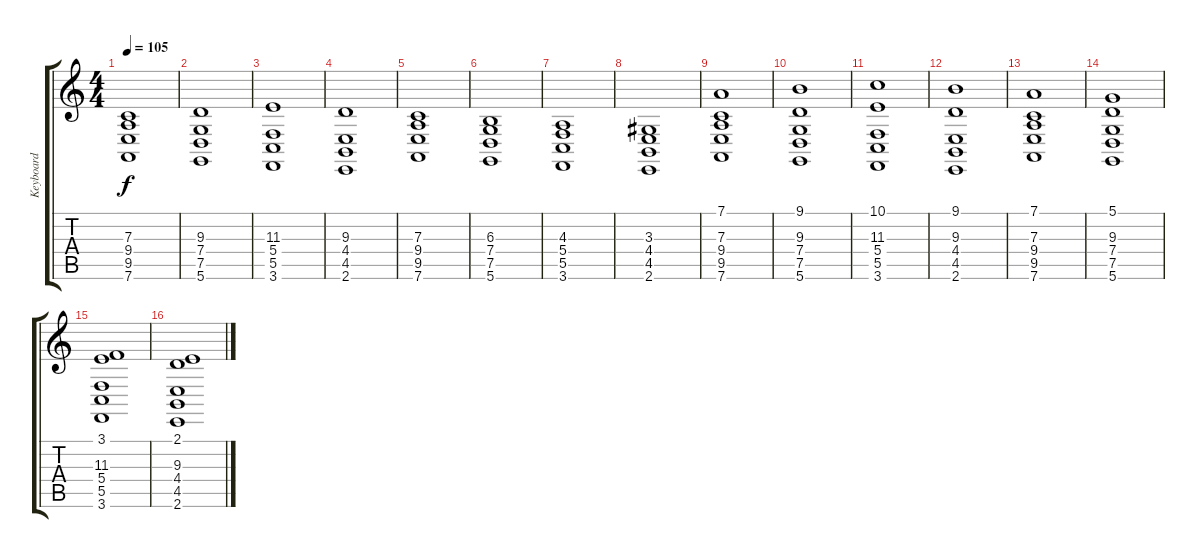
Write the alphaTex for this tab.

\track ("Keyboard" "Keyboard") {instrument choiraahs}
\staff {score tabs}
\tuning (D4 A3 F3 C3 G2 D2) {hide}
\ts (4 4)
\tempo 105
\clef g2
\ks c
(7.3 9.4 9.5 7.6).1{dy f instrument choiraahs} |
(9.3 7.4 7.5 5.6).1 |
(11.3 5.4 5.5 3.6).1 |
(9.3 4.4 4.5 2.6).1 |
(7.3 9.4 9.5 7.6).1 |
(6.3 7.4 7.5 5.6).1 |
(4.3 5.4 5.5 3.6).1 |
(3.3 4.4 4.5 2.6).1 |
(7.1 7.3 9.4 9.5 7.6).1 |
(9.1 9.3 7.4 7.5 5.6).1 |
(10.1 11.3 5.4 5.5 3.6).1 |
(9.1 9.3 4.4 4.5 2.6).1 |
(7.1 7.3 9.4 9.5 7.6).1 |
(5.1 9.3 7.4 7.5 5.6).1 |
(3.1 11.3 5.4 5.5 3.6).1 |
(2.1 9.3 4.4 4.5 2.6).1
